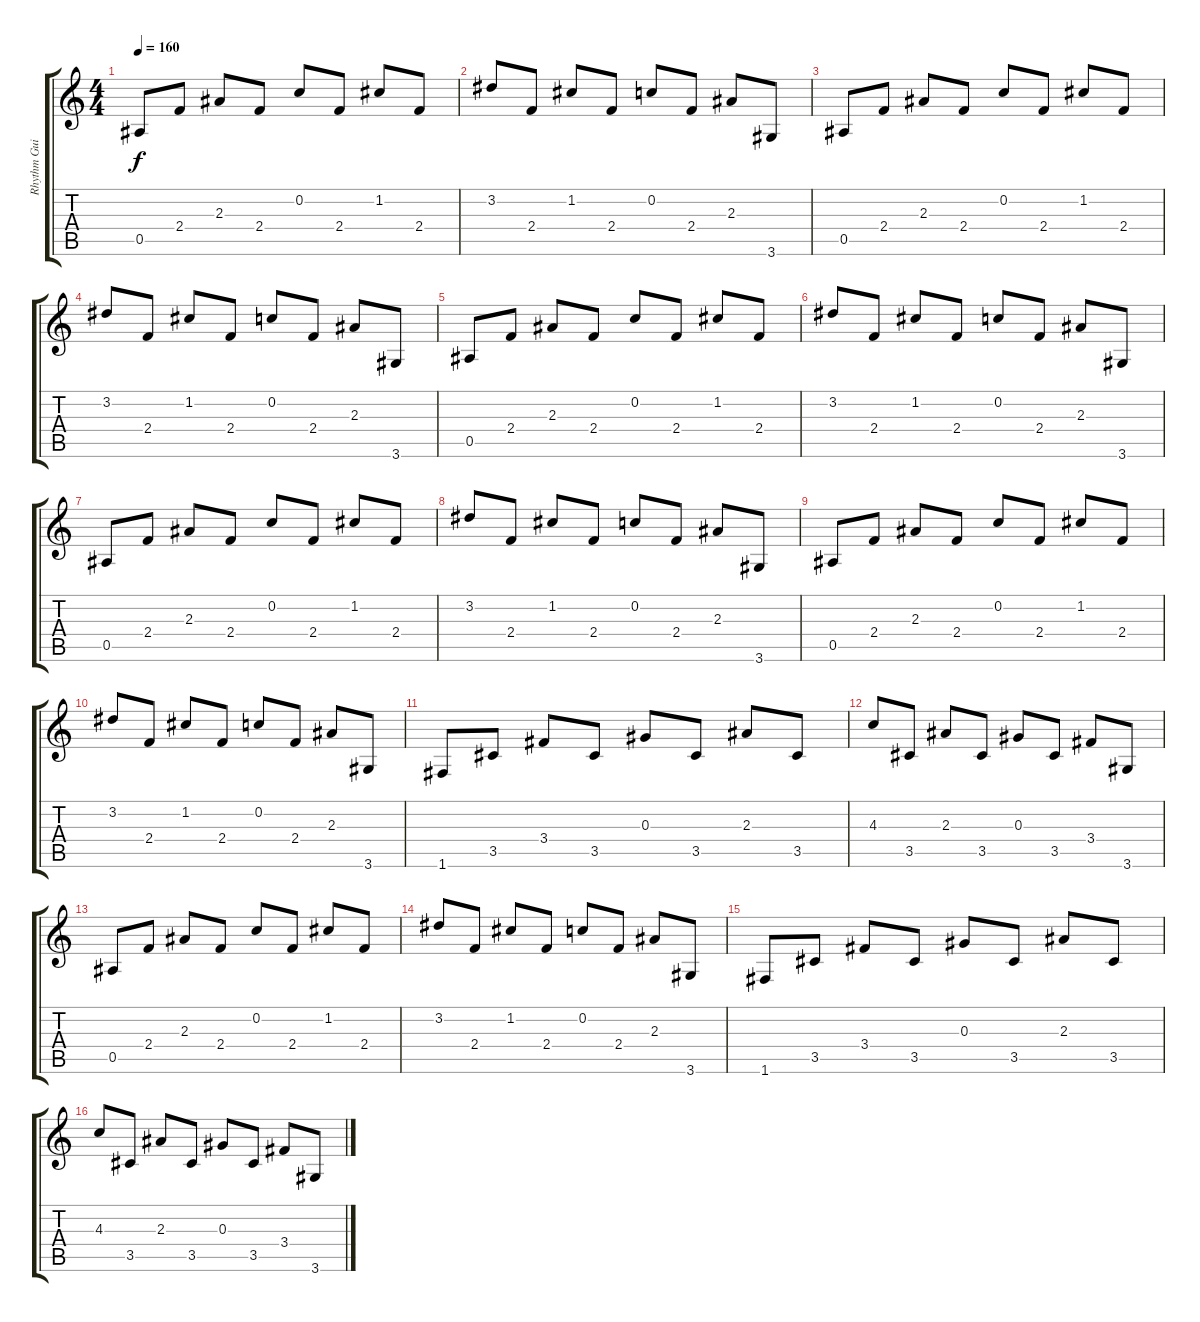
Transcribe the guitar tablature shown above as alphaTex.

\track ("Rhythm Guitar 1" "Rhythm Gui") {instrument distortionguitar}
\staff {score tabs}
\tuning (F4 C4 Ab3 Eb3 Bb2 F2) {hide}
\ts (4 4)
\section ("" "")
\tempo 160
\clef g2
\ks c
0.5.8{dy f} 2.4.8 2.3.8 2.4.8 0.2.8 2.4.8 1.2.8 2.4.8 |
3.2.8 2.4.8 1.2.8 2.4.8 0.2.8 2.4.8 2.3.8 3.6.8 |
0.5.8 2.4.8 2.3.8 2.4.8 0.2.8 2.4.8 1.2.8 2.4.8 |
3.2.8 2.4.8 1.2.8 2.4.8 0.2.8 2.4.8 2.3.8 3.6.8 |
0.5.8 2.4.8 2.3.8 2.4.8 0.2.8 2.4.8 1.2.8 2.4.8 |
3.2.8 2.4.8 1.2.8 2.4.8 0.2.8 2.4.8 2.3.8 3.6.8 |
0.5.8 2.4.8 2.3.8 2.4.8 0.2.8 2.4.8 1.2.8 2.4.8 |
3.2.8 2.4.8 1.2.8 2.4.8 0.2.8 2.4.8 2.3.8 3.6.8 |
\section ("" "")
0.5.8 2.4.8 2.3.8 2.4.8 0.2.8 2.4.8 1.2.8 2.4.8 |
3.2.8 2.4.8 1.2.8 2.4.8 0.2.8 2.4.8 2.3.8 3.6.8 |
1.6.8 3.5.8 3.4.8 3.5.8 0.3.8 3.5.8 2.3.8 3.5.8 |
4.3.8 3.5.8 2.3.8 3.5.8 0.3.8 3.5.8 3.4.8 3.6.8 |
0.5.8 2.4.8 2.3.8 2.4.8 0.2.8 2.4.8 1.2.8 2.4.8 |
3.2.8 2.4.8 1.2.8 2.4.8 0.2.8 2.4.8 2.3.8 3.6.8 |
1.6.8 3.5.8 3.4.8 3.5.8 0.3.8 3.5.8 2.3.8 3.5.8 |
4.3.8 3.5.8 2.3.8 3.5.8 0.3.8 3.5.8 3.4.8 3.6.8
